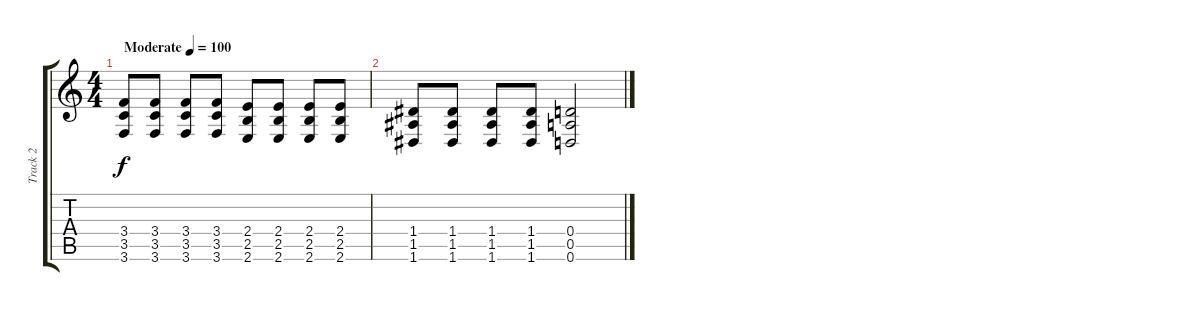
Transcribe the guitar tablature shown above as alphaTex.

\track ("Track 2" "Track 2") {instrument electricguitarmuted}
\staff {score tabs}
\tuning (E4 B3 G3 D3 A2 D2) {hide}
\ts (4 4)
\tempo (100 "Moderate")
\clef g2
\ks c
(3.4 3.5 3.6).8{dy f instrument electricguitarmuted} (3.4 3.5 3.6).8 (3.4 3.5 3.6).8 (3.4 3.5 3.6).8 (2.4 2.5 2.6).8 (2.4 2.5 2.6).8 (2.4 2.5 2.6).8 (2.4 2.5 2.6).8 |
(1.4 1.5 1.6).8 (1.4 1.5 1.6).8 (1.4 1.5 1.6).8 (1.4 1.5 1.6).8 (0.4 0.5 0.6).2
